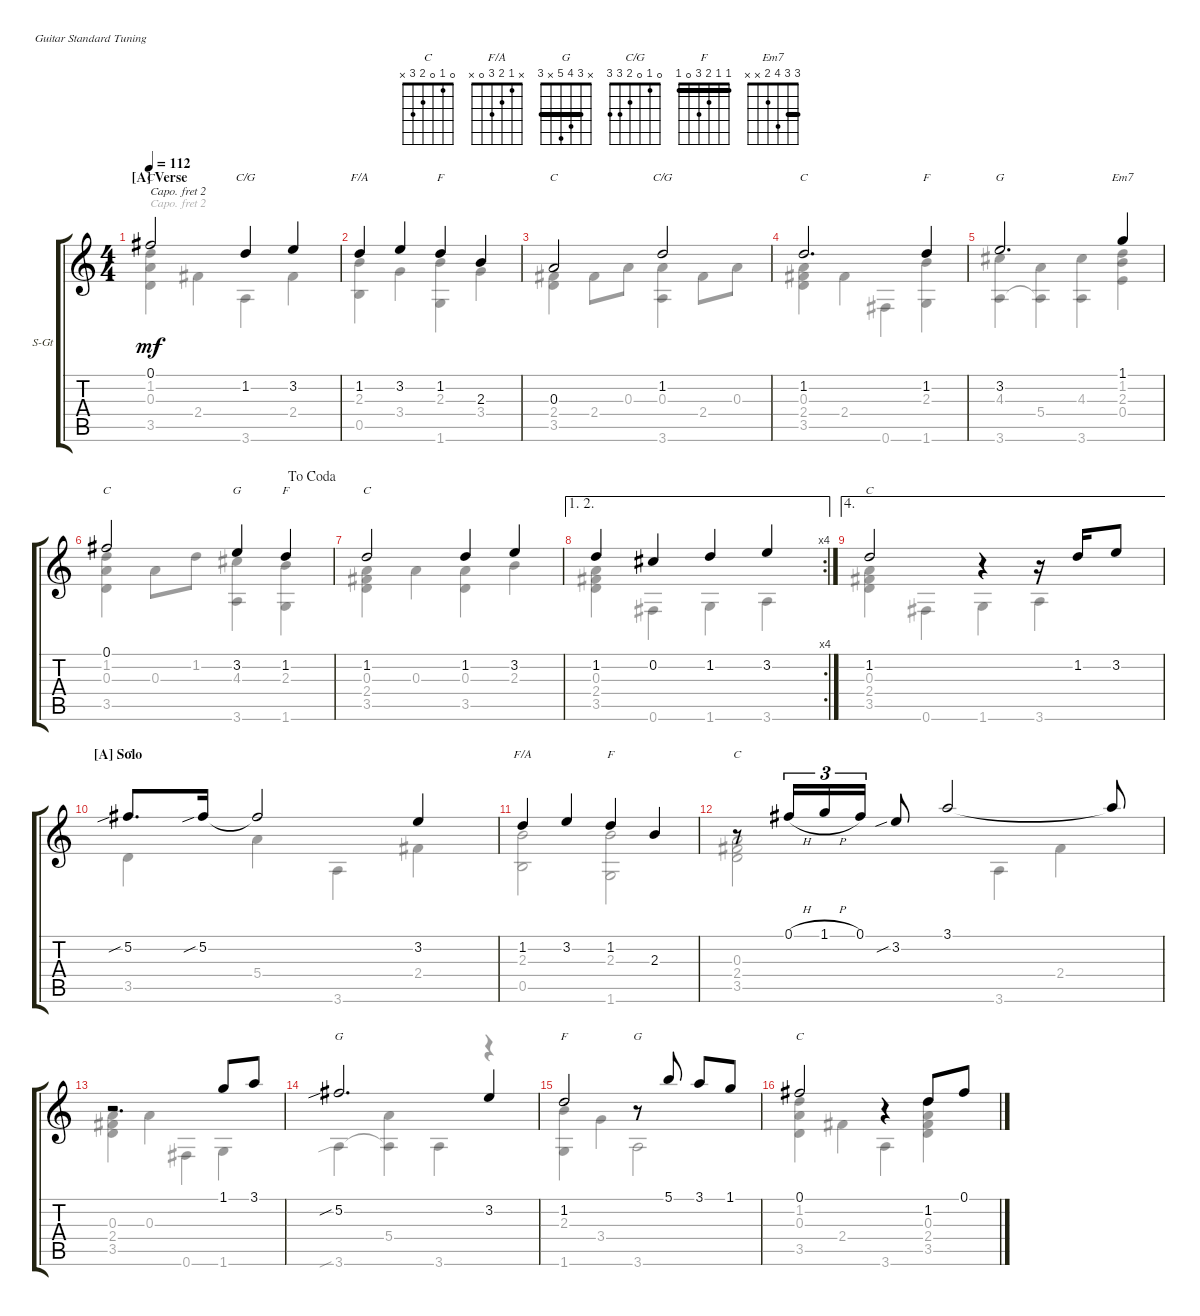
\defaultSystemsLayout 4
\bracketExtendMode groupsimilarinstruments
\firstSystemTrackNameOrientation horizontal
\otherSystemsTrackNameOrientation horizontal
\track ("Steel Guitar" "S-Gt") {instrument acousticguitarsteel}
\staff {score tabs}
\capo 2
\tuning (E4 B3 G3 D3 A2 E2)
\chord ("C" 0 1 0 2 3 x)
\chord ("F/A" x 1 2 3 0 x)
\chord ("G" x 3 4 5 x 3) {barre 3}
\chord ("C/G" 0 1 0 2 3 3)
\chord ("F" 1 1 2 3 0 1) {barre 1}
\chord ("Em7" 3 3 4 2 x x) {barre 3}
\voice
\ts (4 4)
\section ("A" "Verse")
\tempo 112
\clef g2
\ks c
0.1.2{ch "C" dy mf} 1.2.4{ch "C/G"} 3.2.4 |
1.2.4{ch "F/A"} 3.2.4 1.2.4{ch "F"} 2.3.4 |
0.3.2{ch "C"} 1.2.2{ch "C/G"} |
1.2.2{d ch "C"} 1.2.4{ch "F"} |
3.2.2{d ch "G"} 1.1.4{ch "Em7"} |
\jump dacoda
0.1.2{ch "C"} 3.2.4{ch "G"} 1.2.4{ch "F"} |
1.2.2{ch "C"} 1.2.4 3.2.4 |
\ae (1 2)
\rc 4
1.2.4 0.2.4 1.2.4 3.2.4 |
\ae 4
1.2.2{ch "C"} r.4 r.16 1.2.16 3.2.8 |
\section ("A" "Solo")
5.2{sib}.8{d ch "C"} 5.2{sib}.16 5.2{t}.2 3.2.4 |
1.2.4{ch "F/A"} 3.2.4 1.2.4{ch "F"} 2.3.4 |
r.8{ch "C"} 0.1{h}.16{tu (3 2)} 1.1{h}.16{tu (3 2)} 0.1.16{tu (3 2)} 3.2{sib}.8 3.1.2 3.1{t}.8 |
r.2{d} 1.1.8 3.1.8 |
5.2{sib}.2{d ch "G"} 3.2.4 |
1.2.2{ch "F"} r.8{ch "G"} 5.1.8 3.1.8 1.1.8 |
0.1.2{ch "C"} r.4 1.2.8 0.1.8
\voice
\clef g2
\ottava regular
\simile none
\ks c
(3.5 0.3 1.2).4{dy mf} 2.4.4 3.6.4 2.4.4 |
(0.5 2.3).4 3.4.4 (1.6 2.3).4 3.4.4 |
(2.4 3.5).4 2.4.8 0.3.8 (3.6 0.3).4 2.4.8 0.3.8 |
(3.5 0.3 2.4).4 2.4.4 0.6.4 (1.6 2.3).4 |
(3.6 4.3).4 (3.6{t} 5.4).4 (3.6 4.3).4 (0.4 1.2 2.3).4 |
(3.5 0.3 1.2).4 0.3.8 1.2.8 (3.6 4.3).4 (1.6 2.3).4 |
(3.5 0.3 2.4).4 0.3.4 (3.5 0.3).4 2.3.4 |
(3.5 0.3 2.4).4 0.6.4 1.6.4 3.6.4 |
(0.3 3.5 2.4).4 0.6.4 1.6.4 3.6.4 |
3.5.4 5.4.4 3.6.4 2.4.4 |
(0.5 2.3).2 (1.6 2.3).2 |
(2.4 3.5 0.3).2 3.6.4 2.4.4 |
(3.5 0.3 2.4).4 0.3.4 0.6.4 1.6.4 |
3.6{sib}.4 (3.6{t} 5.4).4 3.6.4 r.4 |
(2.3 1.6).4 3.4.4 3.6.2 |
(3.5 0.3 1.2).4 2.4.4 3.6.4 (0.3 2.4 1.2 3.5).4
